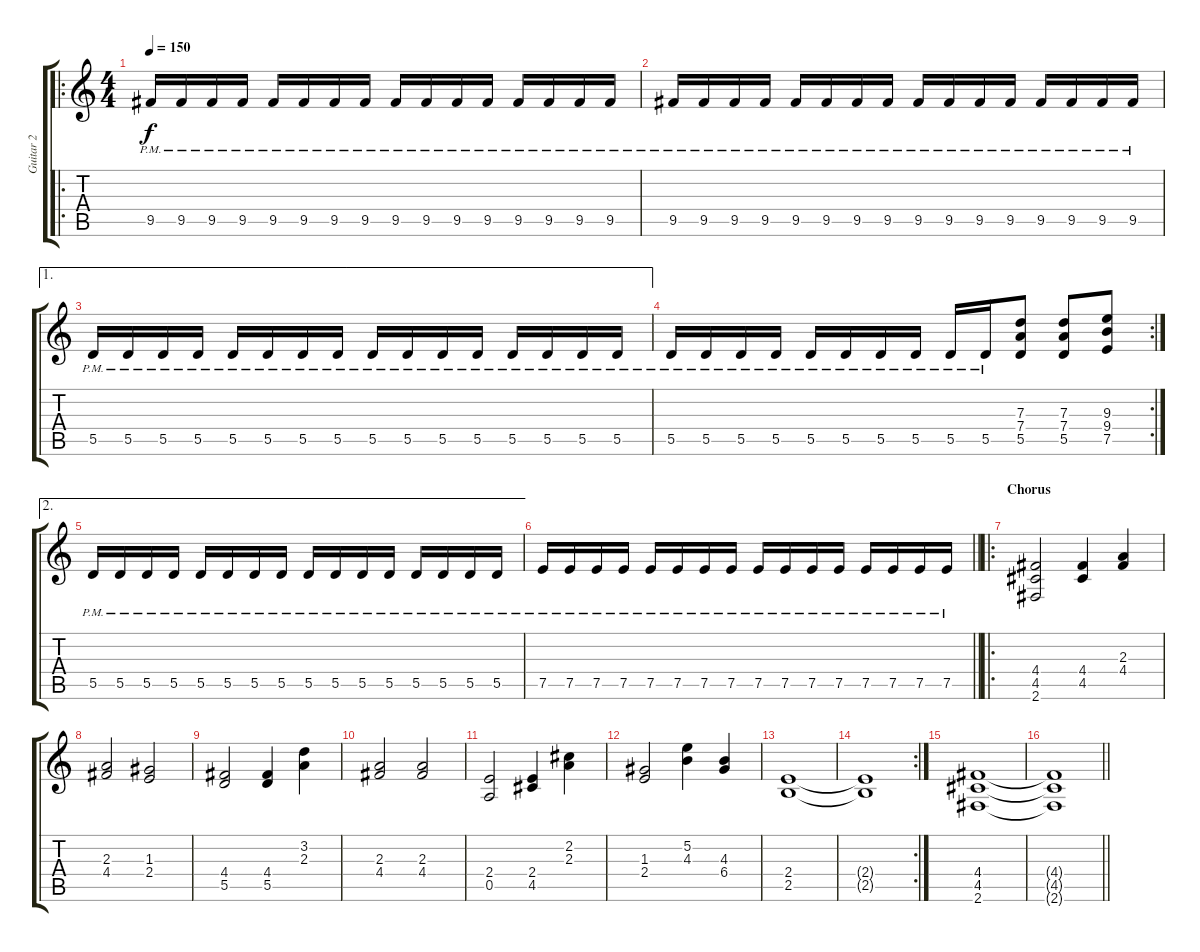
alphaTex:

\track ("Guitar 2" "Guitar 2") {instrument overdrivenguitar}
\staff {score tabs}
\tuning (E4 B3 G3 D3 A2 E2) {hide}
\ro
\ts (4 4)
\tempo 150
\clef g2
\ks c
9.5{pm}.16{dy f} 9.5{pm}.16 9.5{pm}.16 9.5{pm}.16 9.5{pm}.16 9.5{pm}.16 9.5{pm}.16 9.5{pm}.16 9.5{pm}.16 9.5{pm}.16 9.5{pm}.16 9.5{pm}.16 9.5{pm}.16 9.5{pm}.16 9.5{pm}.16 9.5{pm}.16 |
9.5{pm}.16 9.5{pm}.16 9.5{pm}.16 9.5{pm}.16 9.5{pm}.16 9.5{pm}.16 9.5{pm}.16 9.5{pm}.16 9.5{pm}.16 9.5{pm}.16 9.5{pm}.16 9.5{pm}.16 9.5{pm}.16 9.5{pm}.16 9.5{pm}.16 9.5{pm}.16 |
\ae 1
5.5{pm}.16 5.5{pm}.16 5.5{pm}.16 5.5{pm}.16 5.5{pm}.16 5.5{pm}.16 5.5{pm}.16 5.5{pm}.16 5.5{pm}.16 5.5{pm}.16 5.5{pm}.16 5.5{pm}.16 5.5{pm}.16 5.5{pm}.16 5.5{pm}.16 5.5{pm}.16 |
\rc 2
5.5{pm}.16 5.5{pm}.16 5.5{pm}.16 5.5{pm}.16 5.5{pm}.16 5.5{pm}.16 5.5{pm}.16 5.5{pm}.16 5.5{pm}.16 5.5{pm}.16 (7.3 7.4 5.5).8 (7.3 7.4 5.5).8 (9.3 9.4 7.5).8 |
\ae 2
5.5{pm}.16 5.5{pm}.16 5.5{pm}.16 5.5{pm}.16 5.5{pm}.16 5.5{pm}.16 5.5{pm}.16 5.5{pm}.16 5.5{pm}.16 5.5{pm}.16 5.5{pm}.16 5.5{pm}.16 5.5{pm}.16 5.5{pm}.16 5.5{pm}.16 5.5{pm}.16 |
\barLineRight lightlight
7.5{pm}.16 7.5{pm}.16 7.5{pm}.16 7.5{pm}.16 7.5{pm}.16 7.5{pm}.16 7.5{pm}.16 7.5{pm}.16 7.5{pm}.16 7.5{pm}.16 7.5{pm}.16 7.5{pm}.16 7.5{pm}.16 7.5{pm}.16 7.5{pm}.16 7.5{pm}.16 |
\ro
\section ("" "Chorus")
(4.4 4.5 2.6).2 (4.4 4.5).4 (2.3 4.4).4 |
(2.3 4.4).2 (1.3 2.4).2 |
(4.4 5.5).2 (4.4 5.5).4 (3.2 2.3).4 |
(2.3 4.4).2 (2.3 4.4).2 |
(2.4 0.5).2 (2.4 4.5).4 (2.2 2.3).4 |
(1.3 2.4).2 (5.2 4.3).4 (4.3 6.4).4 |
(2.4 2.5).1 |
\rc 2
(2.4{t} 2.5{t}).1 |
(4.4 4.5 2.6).1 |
\barLineRight lightlight
(4.4{t} 4.5{t} 2.6{t}).1
